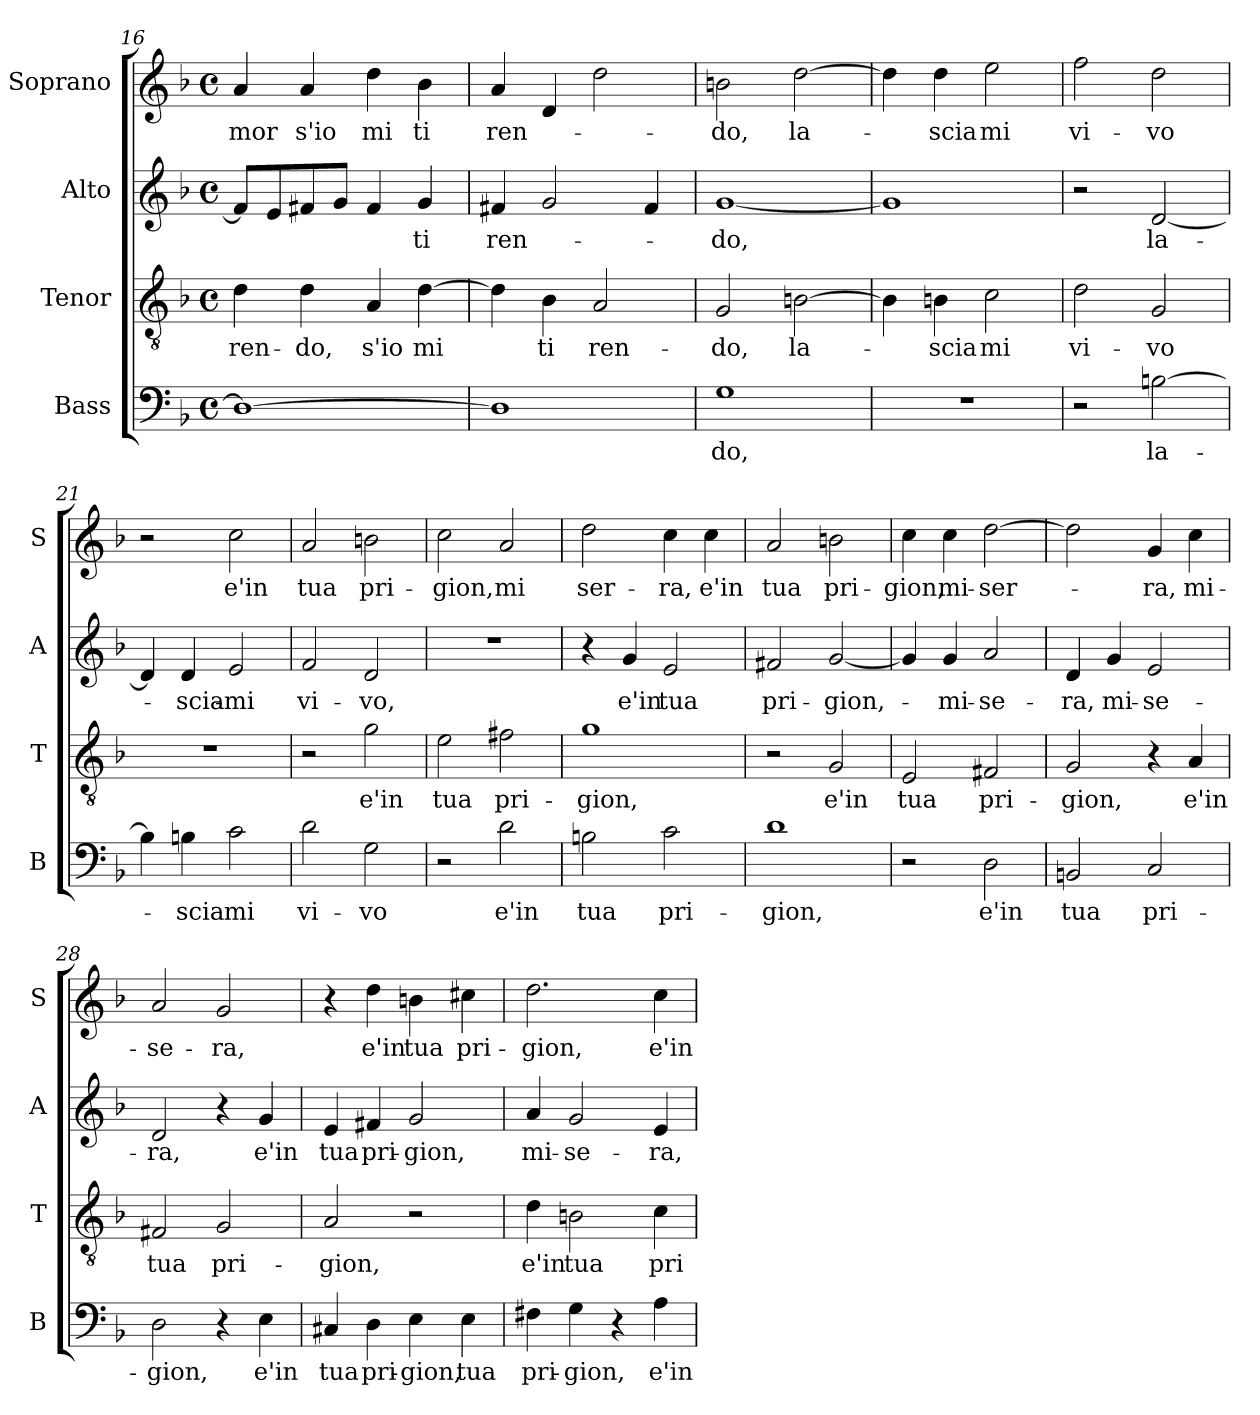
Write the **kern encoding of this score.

**kern	**text	**kern	**text	**kern	**text	**kern	**text
*part4	*part4	*part3	*part3	*part2	*part2	*part1	*part1
*staff4	*staff4	*staff3	*staff3	*staff2	*staff2	*staff1	*staff1
*I"Bass	*	*I"Tenor	*	*I"Alto	*	*I"Soprano	*
*I'B	*	*I'T	*	*I'A	*	*I'S	*
!!LO:PB:g=z
*clefF4	*	*clefGv2	*	*clefG2	*	*clefG2	*
*k[b-]	*	*k[b-]	*	*k[b-]	*	*k[b-]	*
*F:	*	*F:	*	*F:	*	*F:	*
*M4/4	*	*M4/4	*	*M4/4	*	*M4/4	*
*met(c)	*	*met(c)	*	*met(c)	*	*met(c)	*
=16	=16	=16	=16	=16	=16	=16	=16
1D_	.	4d\	ren-	8f/L]	.	4a/	-mor
.	.	.	.	8e/	.	.	.
.	.	4d\	-do,	8f#X/	.	4a/	s'io
.	.	.	.	8g/J	.	.	.
.	.	4A/	s'io	4f#/	.	4dd\	mi
.	.	[4d\	mi	4g/	ti	4b-\	ti
=17	=17	=17	=17	=17	=17	=17	=17
1D]	.	4d\]	.	4f#X/	ren-	4a/	ren-
.	.	4B-\	ti	2g/	.	4d/	.
.	.	2A/	ren-	.	.	2dd\	.
.	.	.	.	4f#/	.	.	.
=18	=18	=18	=18	=18	=18	=18	=18
1G	-do,	2G/	-do,	[1g	-do,	2bn\	-do,
.	.	[2Bn\	la-	.	.	[2dd\	la-
=19	=19	=19	=19	=19	=19	=19	=19
1r	.	4B\]	.	1g]	.	4dd\]	.
.	.	4Bn\	-scia	.	.	4dd\	-scia
.	.	2c\	mi	.	.	2ee\	mi
=20	=20	=20	=20	=20	=20	=20	=20
2r	.	2d\	vi-	2r	.	2ff\	vi-
[2Bn\	la-	2G/	-vo	[2d/	la-	2dd\	-vo
!!LO:LB:g=z
=21	=21	=21	=21	=21	=21	=21	=21
4B\]	.	1r	.	4d/]	.	2r	.
4Bn\	-scia	.	.	4d/	-scia-	.	.
2c\	mi	.	.	2e/	-mi	2cc\	e'in
=22	=22	=22	=22	=22	=22	=22	=22
2d\	vi-	2r	.	2f/	vi-	2a/	tua
2G\	-vo	2g\	e'in	2d/	-vo,	2bn\	pri-
=23	=23	=23	=23	=23	=23	=23	=23
2r	.	2e\	tua	1r	.	2cc\	-gion,
2d\	e'in	2f#X\	pri-	.	.	2a/	mi
=24	=24	=24	=24	=24	=24	=24	=24
2Bn\	tua	1g	-gion,	4r	.	2dd\	ser-
.	.	.	.	4g/	e'in	.	.
2c\	pri-	.	.	2e/	tua	4cc\	-ra,
.	.	.	.	.	.	4cc\	e'in
=25	=25	=25	=25	=25	=25	=25	=25
1d	-gion,	2r	.	2f#X/	pri-	2a/	tua
.	.	2G/	e'in	[2g/	-gion,-	2bn\	pri-
!!LO:LB:g=z
=26	=26	=26	=26	=26	=26	=26	=26
2r	.	2E/	tua	4g/]	.	4cc\	-gion,
.	.	.	.	4g/	-mi-	4cc\	mi-
2D\	e'in	2F#X/	pri-	2a/	-se-	[2dd\	-ser-
=27	=27	=27	=27	=27	=27	=27	=27
2BBn/	tua	2G/	-gion,	4d/	-ra,	2dd\]	.
.	.	.	.	4g/	mi-	.	.
2C/	pri-	4r	.	2e/	-se-	4g/	-ra,
.	.	4A/	e'in	.	.	4cc\	mi-
=28	=28	=28	=28	=28	=28	=28	=28
2D\	-gion,	2F#X/	tua	2d/	-ra,	2a/	-se-
4r	.	2G/	pri-	4r	.	2g/	-ra,
4E\	e'in	.	.	4g/	e'in	.	.
=29	=29	=29	=29	=29	=29	=29	=29
4C#X/	tua	2A/	-gion,	4e/	tua	4r	.
4D\	pri-	.	.	4f#X/	pri-	4dd\	e'in
4E\	-gion,	2r	.	2g/	-gion,	4bn\	tua
4E\	tua	.	.	.	.	4cc#X\	pri-
=30	=30	=30	=30	=30	=30	=30	=30
4F#X\	pri-	4d\	e'in	4a/	mi-	2.dd\	-gion,
4G\	-gion,	2Bn\	tua	2g/	-se-	.	.
4r	.	.	.	.	.	.	.
4A\	e'in	4c\	pri-	4e/	-ra,	4cc\	e'in
=	=	=	=	=	=	=	=
*-	*-	*-	*-	*-	*-	*-	*-
